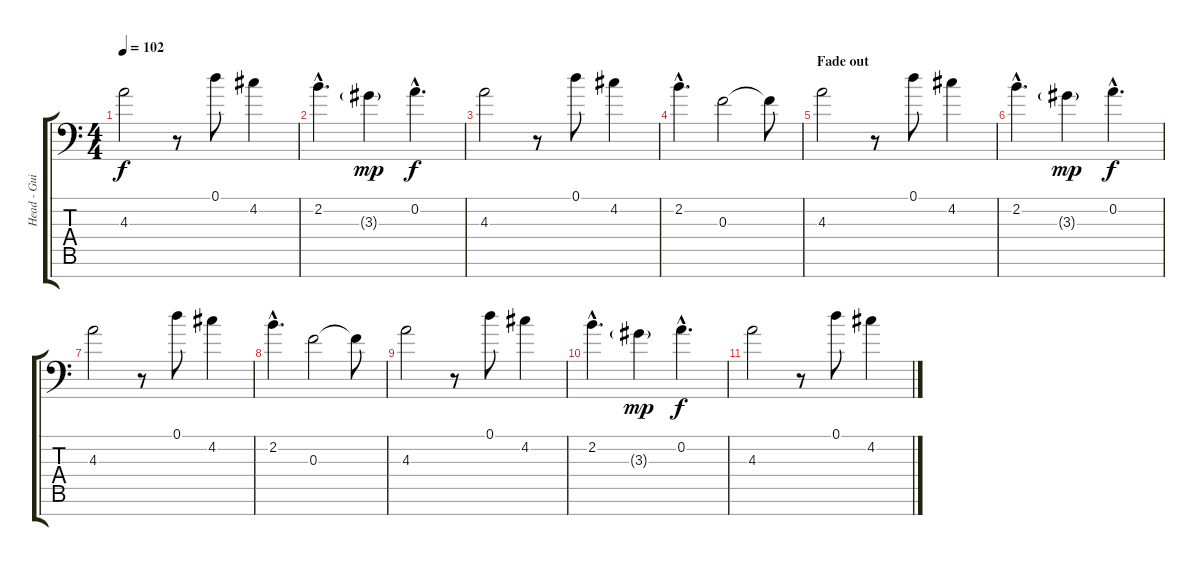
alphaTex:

\track ("Head - Guitar" "Head - Gui") {instrument distortionguitar}
\staff {score tabs}
\tuning (D4 A3 F3 C3 G2 D2 A1) {hide}
\ts (4 4)
\tempo 102
\clef f4
\ks c
4.3.2{dy f} r.8 0.1.8 4.2.4 |
2.2{hac}.4{d} 3.3{g}.4{dy mp} 0.2{hac}.4{d dy f} |
4.3.2 r.8 0.1.8 4.2.4 |
2.2{hac}.4{d} 0.3.2 0.3{t}.8 |
\section ("" "Fade out")
4.3.2{volume 10} r.8 0.1.8 4.2.4 |
2.2{hac}.4{d} 3.3{g}.4{dy mp} 0.2{hac}.4{d dy f} |
4.3.2{volume 6} r.8 0.1.8 4.2.4 |
2.2{hac}.4{d} 0.3.2 0.3{t}.8 |
4.3.2{volume 0} r.8 0.1.8 4.2.4 |
2.2{hac}.4{d} 3.3{g}.4{dy mp} 0.2{hac}.4{d dy f} |
4.3.2 r.8 0.1.8 4.2.4
